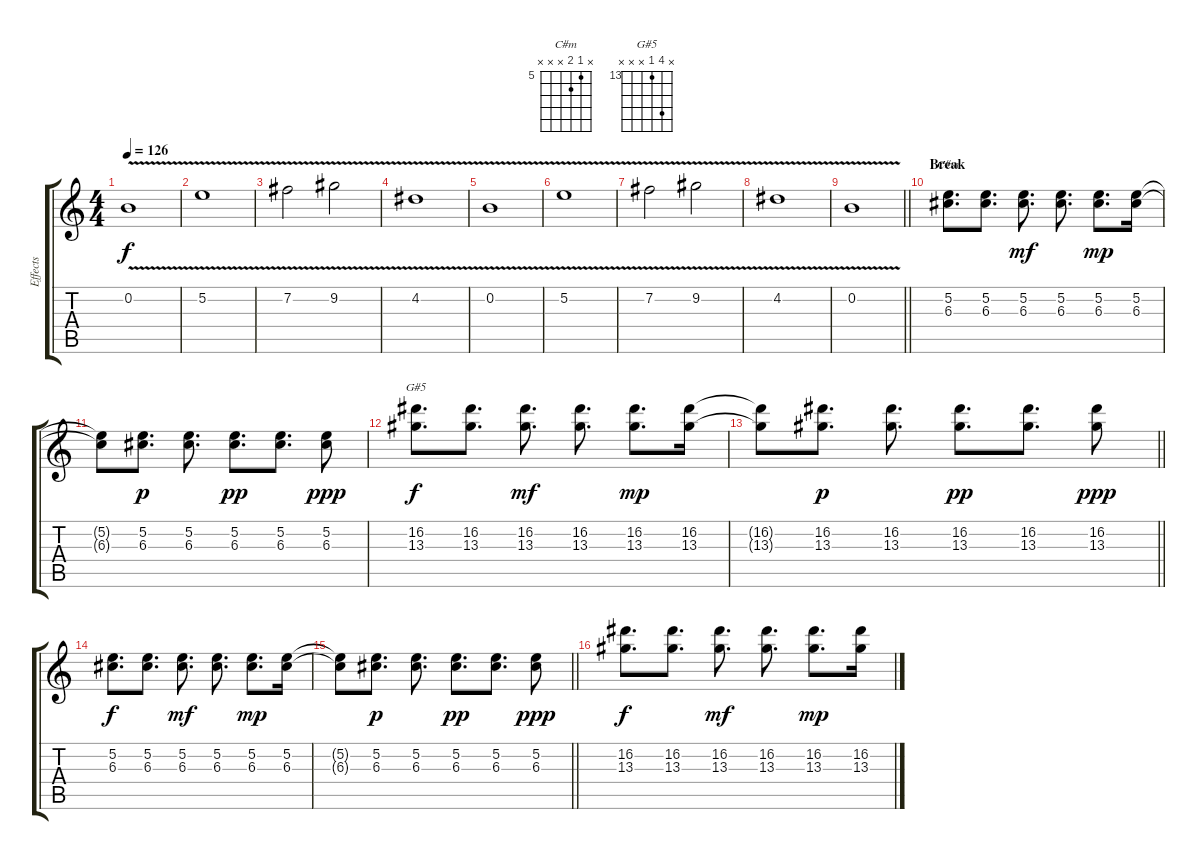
\track ("Effects" "Effects") {instrument overdrivenguitar}
\staff {score tabs}
\tuning (E4 B3 G3 D3 A2 E2) {hide}
\chord ("C#m" x 5 6 x x x) {firstfret 5}
\chord ("G#5" x 16 13 x x x) {firstfret 13}
\ts (4 4)
\tempo 126
\clef g2
\ks c
0.2{v}.1{dy f} |
5.2{v}.1 |
7.2{v}.2 9.2{v}.2 |
4.2{v}.1 |
0.2{v}.1 |
5.2{v}.1 |
7.2{v}.2 9.2{v}.2 |
4.2{v}.1 |
\barLineRight lightlight
0.2{v}.1 |
\section ("" "Break")
(5.2 6.3).8{d ch "C#m"} (5.2 6.3).8{d} (5.2 6.3).8{d dy mf} (5.2 6.3).8{d} (5.2 6.3).8{d dy mp} (5.2 6.3).16 |
(5.2{t} 6.3{t}).8 (5.2 6.3).8{d dy p} (5.2 6.3).8{d} (5.2 6.3).8{d dy pp} (5.2 6.3).8{d} (5.2 6.3).8{dy ppp} |
(16.2 13.3).8{d ch "G#5" dy f} (16.2 13.3).8{d} (16.2 13.3).8{d dy mf} (16.2 13.3).8{d} (16.2 13.3).8{d dy mp} (16.2 13.3).16 |
\barLineRight lightlight
(16.2{t} 13.3{t}).8 (16.2 13.3).8{d dy p} (16.2 13.3).8{d} (16.2 13.3).8{d dy pp} (16.2 13.3).8{d} (16.2 13.3).8{dy ppp} |
(5.2 6.3).8{d dy f} (5.2 6.3).8{d} (5.2 6.3).8{d dy mf} (5.2 6.3).8{d} (5.2 6.3).8{d dy mp} (5.2 6.3).16 |
\barLineRight lightlight
(5.2{t} 6.3{t}).8 (5.2 6.3).8{d dy p} (5.2 6.3).8{d} (5.2 6.3).8{d dy pp} (5.2 6.3).8{d} (5.2 6.3).8{dy ppp} |
(16.2 13.3).8{d dy f} (16.2 13.3).8{d} (16.2 13.3).8{d dy mf} (16.2 13.3).8{d} (16.2 13.3).8{d dy mp} (16.2 13.3).16
